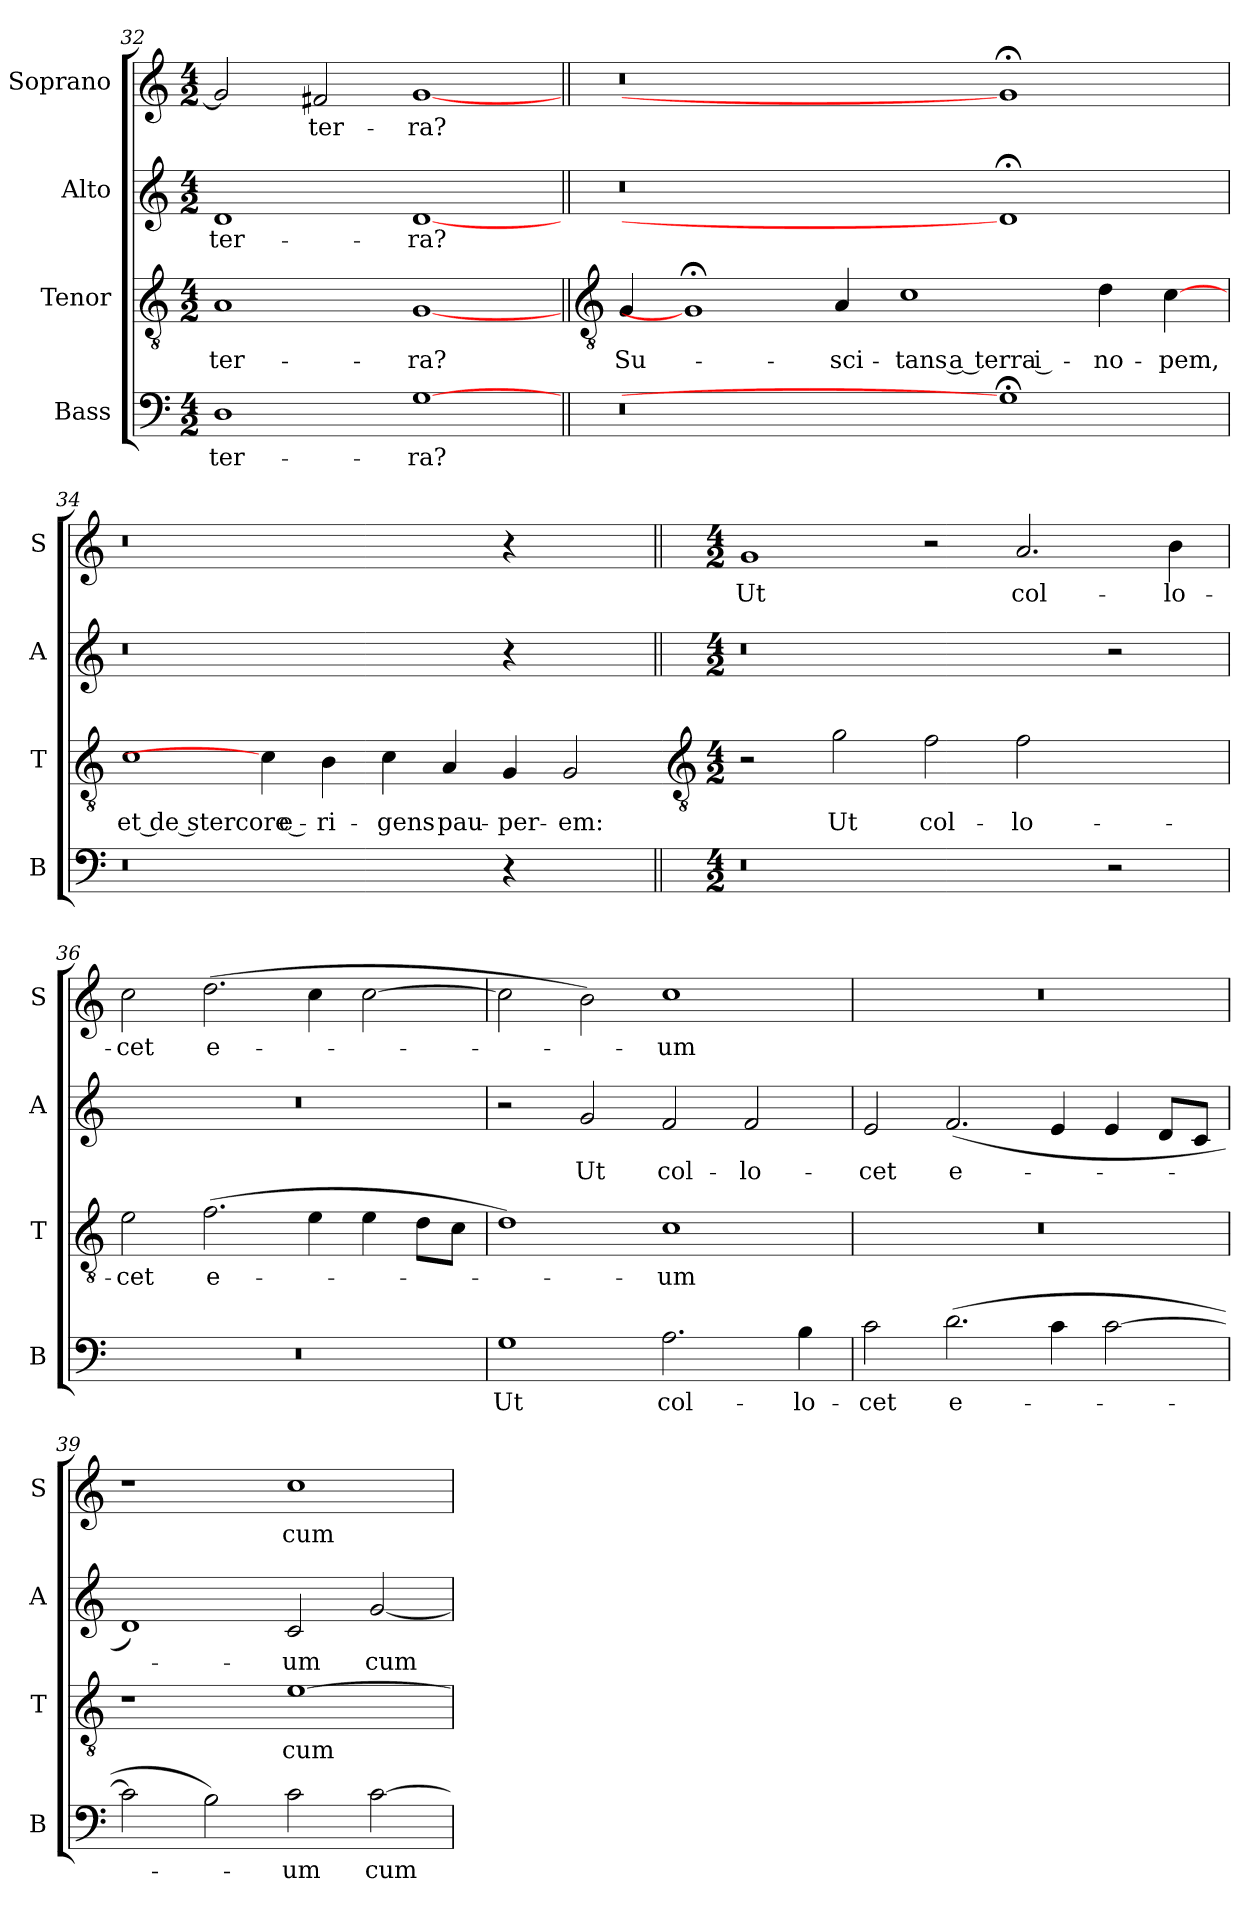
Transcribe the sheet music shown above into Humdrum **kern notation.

**kern	**text	**kern	**text	**kern	**text	**kern	**text
*part4	*part4	*part3	*part3	*part2	*part2	*part1	*part1
*staff4	*staff4	*staff3	*staff3	*staff2	*staff2	*staff1	*staff1
*I"Bass	*	*I"Tenor	*	*I"Alto	*	*I"Soprano	*
*I'B	*	*I'T	*	*I'A	*	*I'S	*
*clefF4	*	*clefGv2	*	*clefG2	*	*clefG2	*
*k[]	*	*k[]	*	*k[]	*	*k[]	*
*C:	*	*C:	*	*C:	*	*C:	*
*M4/2	*	*M4/2	*	*M4/2	*	*M4/2	*
=32	=32	=32	=32	=32	=32	=32	=32
!	!LO:LY:b	!	!LO:LY:b	!	!LO:LY:b	!	!
1D	ter-	1A	ter-	1d	ter-	2g]	.
!	!	!	!	!	!	!	!LO:LY:b
.	.	.	.	.	.	2f#X	ter-
!	!LO:LY:b	!	!LO:LY:b	!	!LO:LY:b	!	!LO:LY:b
[1G	-ra?	[1G	-ra?	[1d	-ra?	[1g	-ra?
!!LO:LB:g=z
=33||	=33||	=33||	=33||	=33||	=33||	=33||	=33||
*	*	*clefGv2	*	*	*	*	*
!	!	!	!LO:LY:b	!	!	!	!
0r	.	4G	Su-	0r	.	0r	.
.	.	1G;<]	.	.	.	.	.
!	!	!	!LO:LY:b	!	!	!	!
.	.	4A	-sci-	.	.	.	.
!	!	!	!LO:LY:b	!	!	!	!
.	.	1c	-tans a terra i-	.	.	.	.
1G;<]	.	.	.	1d;<]	.	1g;<]	.
!	!	!	!LO:LY:b	!	!	!	!
.	.	4d	-no-	.	.	.	.
!	!	!	!LO:LY:b	!	!	!	!
.	.	[4c	-pem,	.	.	.	.
=34	=34	=34	=34	=34	=34	=34	=34
!	!	!	!LO:LY:b	!	!	!	!
0r	.	1c	et de stercore e-	0r	.	0r	.
.	.	4c]	.	.	.	.	.
!	!	!	!LO:LY:b	!	!	!	!
.	.	4B	-ri-	.	.	.	.
!	!	!	!LO:LY:b	!	!	!	!
.	.	4c	-gens	.	.	.	.
!	!	!	!LO:LY:b	!	!	!	!
.	.	4A	pau-	.	.	.	.
!	!	!	!LO:LY:b	!	!	!	!
4r	.	4G	-per-	4r	.	4r	.
!	!	!	!LO:LY:b	!	!	!	!
2ryy	.	2G	-em:	2ryy	.	2ryy	.
!!LO:LB:g=z
=35||	=35||	=35-	=35||	=35||	=35||	=35||	=35||
*	*	*clefGv2	*	*	*	*	*
*k[]	*	*	*	*k[]	*	*k[]	*
*C:	*	*	*	*C:	*	*C:	*
*M4/2	*	*M4/2	*	*M4/2	*	*M4/2	*
!	!	!	!	!	!	!	!LO:LY:b
0r	.	2r	.	0r	.	1g	Ut
!	!	!	!LO:LY:b	!	!	!	!
.	.	2g	Ut	.	.	.	.
!	!	!	!LO:LY:b	!	!	!	!
.	.	2f	col-	.	.	2r	.
!	!	!	!LO:LY:b	!	!	!	!LO:LY:b
.	.	2f	-lo-	.	.	2.a	col-
2r	.	2ryy	.	2r	.	.	.
!	!	!	!	!	!	!	!LO:LY:b
.	.	.	.	.	.	4b	-lo-
=36	=36	=36	=36	=36	=36	=36	=36
!	!	!	!LO:LY:b	!	!	!	!LO:LY:b
0r	.	2e	-cet	0r	.	2cc	-cet
!	!	!	!LO:LY:b	!	!	!	!LO:LY:b
.	.	(>2.f	e-	.	.	(>2.dd	e-
.	.	4e	.	.	.	4cc	.
.	.	4e	.	.	.	[2cc	.
.	.	8dL	.	.	.	.	.
.	.	8cJ	.	.	.	.	.
=37	=37	=37	=37	=37	=37	=37	=37
!	!LO:LY:b	!	!	!	!	!	!
1G	Ut	1d)	.	2r	.	2cc]	.
!	!	!	!	!	!LO:LY:b	!	!
.	.	.	.	2g	Ut	2b)	.
!	!LO:LY:b	!	!LO:LY:b	!	!LO:LY:b	!	!LO:LY:b
2.A	col-	1c	um	2f	col-	1cc	um
!	!	!	!	!	!LO:LY:b	!	!
.	.	.	.	2f	-lo-	.	.
!	!LO:LY:b	!	!	!	!	!	!
4B	-lo-	.	.	.	.	.	.
=38	=38	=38	=38	=38	=38	=38	=38
!	!LO:LY:b	!	!	!	!LO:LY:b	!	!
2c	-cet	0r	.	2e	-cet	0r	.
!	!LO:LY:b	!	!	!	!LO:LY:b	!	!
(>2.d	e-	.	.	(<2.f	e-	.	.
4c	.	.	.	4e	.	.	.
[2c	.	.	.	4e	.	.	.
.	.	.	.	8dL	.	.	.
.	.	.	.	8cJ	.	.	.
=39	=39	=39	=39	=39	=39	=39	=39
2c]	.	1r	.	1d)	.	1r	.
2B)	.	.	.	.	.	.	.
!	!LO:LY:b	!	!LO:LY:b	!	!LO:LY:b	!	!LO:LY:b
2c	um	[1e	cum	2c	um	1cc	cum
!	!LO:LY:b	!	!	!	!LO:LY:b	!	!
[2c	cum	.	.	[2g	cum	.	.
=	=	=	=	=	=	=	=
*-	*-	*-	*-	*-	*-	*-	*-
